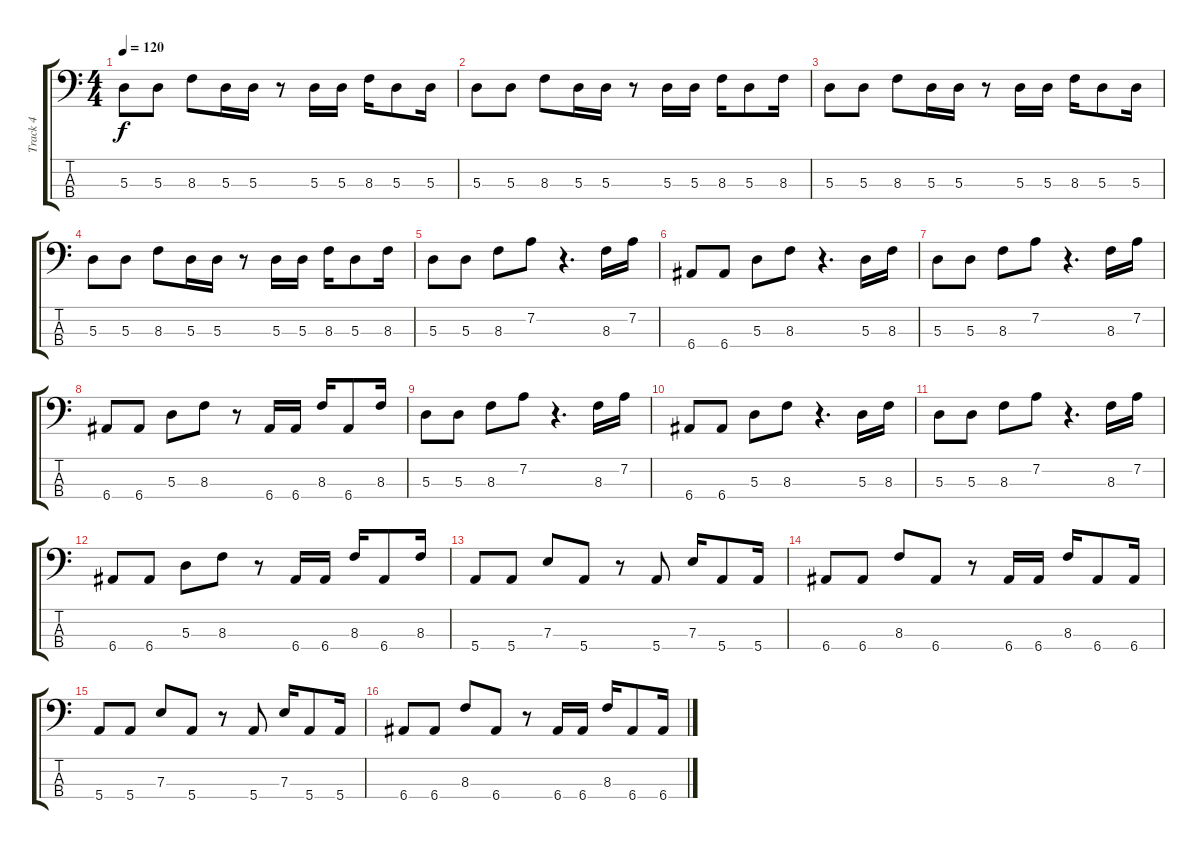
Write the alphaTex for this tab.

\track ("Track 4" "Track 4") {instrument contrabass}
\staff {score tabs}
\tuning (G2 D2 A1 E1) {hide}
\ts (4 4)
\tempo 120
\clef f4
\ks c
5.3.8{dy f} 5.3.8 8.3.8 5.3.16 5.3.16 r.8 5.3.16 5.3.16 8.3.16 5.3.8 5.3.16 |
5.3.8 5.3.8 8.3.8 5.3.16 5.3.16 r.8 5.3.16 5.3.16 8.3.16 5.3.8 8.3.16 |
5.3.8 5.3.8 8.3.8 5.3.16 5.3.16 r.8 5.3.16 5.3.16 8.3.16 5.3.8 5.3.16 |
5.3.8 5.3.8 8.3.8 5.3.16 5.3.16 r.8 5.3.16 5.3.16 8.3.16 5.3.8 8.3.16 |
5.3.8 5.3.8 8.3.8 7.2.8 r.4{d} 8.3.16 7.2.16 |
6.4.8 6.4.8 5.3.8 8.3.8 r.4{d} 5.3.16 8.3.16 |
5.3.8 5.3.8 8.3.8 7.2.8 r.4{d} 8.3.16 7.2.16 |
6.4.8 6.4.8 5.3.8 8.3.8 r.8 6.4.16 6.4.16 8.3.16 6.4.8 8.3.16 |
5.3.8 5.3.8 8.3.8 7.2.8 r.4{d} 8.3.16 7.2.16 |
6.4.8 6.4.8 5.3.8 8.3.8 r.4{d} 5.3.16 8.3.16 |
5.3.8 5.3.8 8.3.8 7.2.8 r.4{d} 8.3.16 7.2.16 |
6.4.8 6.4.8 5.3.8 8.3.8 r.8 6.4.16 6.4.16 8.3.16 6.4.8 8.3.16 |
5.4.8 5.4.8 7.3.8 5.4.8 r.8 5.4.8 7.3.16 5.4.8 5.4.16 |
6.4.8 6.4.8 8.3.8 6.4.8 r.8 6.4.16 6.4.16 8.3.16 6.4.8 6.4.16 |
5.4.8 5.4.8 7.3.8 5.4.8 r.8 5.4.8 7.3.16 5.4.8 5.4.16 |
6.4.8 6.4.8 8.3.8 6.4.8 r.8 6.4.16 6.4.16 8.3.16 6.4.8 6.4.16
